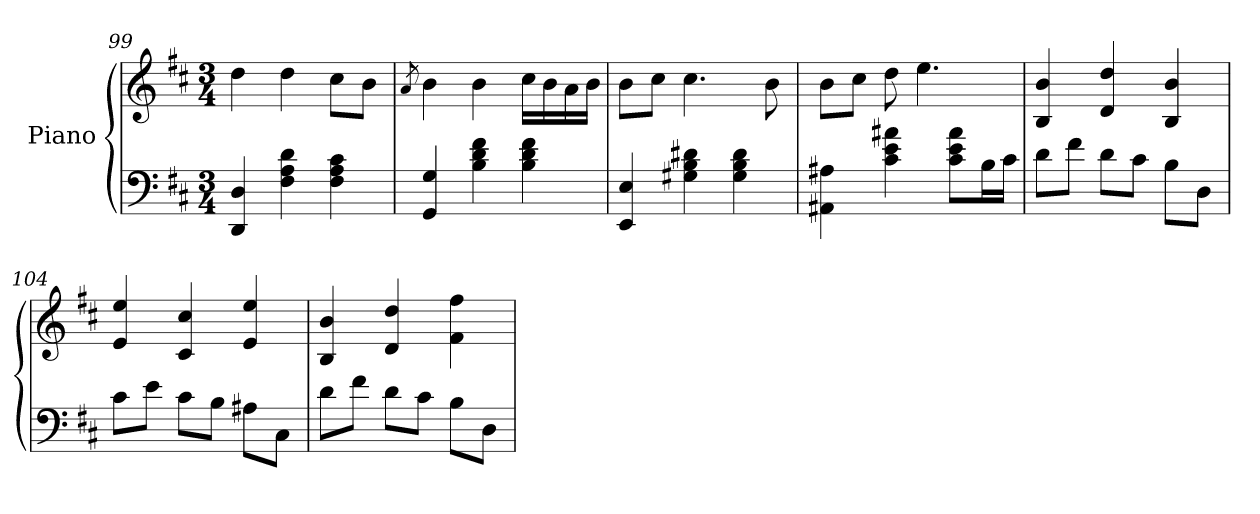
**kern	**kern
*part1	*part1
*staff2	*staff1
*I"Piano	*
*clefF4	*clefG2
*k[f#c#]	*k[f#c#]
*M3/4	*M3/4
=99	=99
4DD/ 4D/	4dd\
4F#\ 4A\ 4d\	4dd\
4F#\ 4A\ 4c#\	8cc#\L
.	8b\J
=100	=100
.	8qa/
4GG/ 4G/	4b\
4B\ 4d\ 4f#\	4b\
4B\ 4d\ 4f#\	16cc#\LL
.	16b\
.	16a\
.	16b\JJ
=101	=101
4EE/ 4E/	8b\L
.	8cc#\J
4G#X\ 4B\ 4d#X\	4.cc#\
4G#\ 4B\ 4d#\	.
.	8b\
=102	=102
4AA#X\ 4A#X\	8b\L
.	8cc#\J
4c#\ 4e\ 4a#X\	8dd\
.	4.ee\
8c#\ 8e\ 8a#\L	.
16B\L	.
16c#\JJ	.
=103	=103
8d\L	4B/ 4b/
8f#\J	.
8d\L	4d/ 4dd/
8c#\J	.
8B\L	4B/ 4b/
8D\J	.
!!LO:LB:g=z
=104	=104
8c#\L	4e/ 4ee/
8e\J	.
8c#\L	4c#/ 4cc#/
8B\J	.
8A#X\L	4e/ 4ee/
8C#\J	.
=105	=105
8d\L	4B/ 4b/
8f#\J	.
8d\L	4d/ 4dd/
8c#\J	.
8B\L	4f#\ 4ff#\
8D\J	.
=	=
*-	*-
